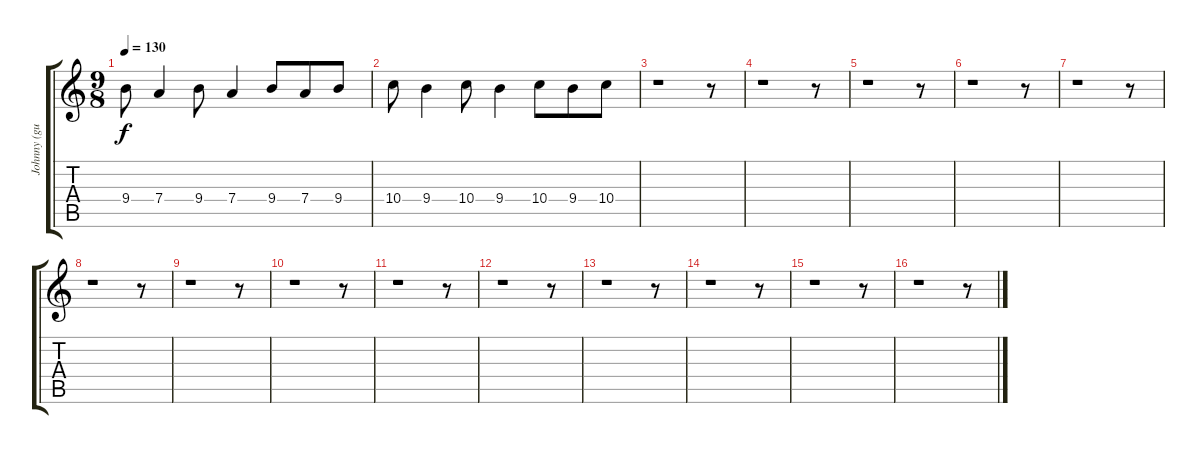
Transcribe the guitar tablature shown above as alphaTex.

\track ("Johnny (guitarra)" "Johnny (gu") {instrument distortionguitar}
\staff {score tabs}
\tuning (E4 B3 G3 D3 A2 E2) {hide}
\ts (9 8)
\tempo 130
\clef g2
\ks c
9.4.8{dy f} 7.4.4 9.4.8 7.4.4 9.4.8 7.4.8 9.4.8 |
10.4.8 9.4.4 10.4.8 9.4.4 10.4.8 9.4.8 10.4.8 |
r.1 r.8 |
r.1 r.8 |
r.1 r.8 |
r.1 r.8 |
r.1 r.8 |
r.1 r.8 |
r.1 r.8 |
r.1 r.8 |
r.1 r.8 |
r.1 r.8 |
r.1 r.8 |
r.1 r.8 |
r.1 r.8 |
r.1 r.8
